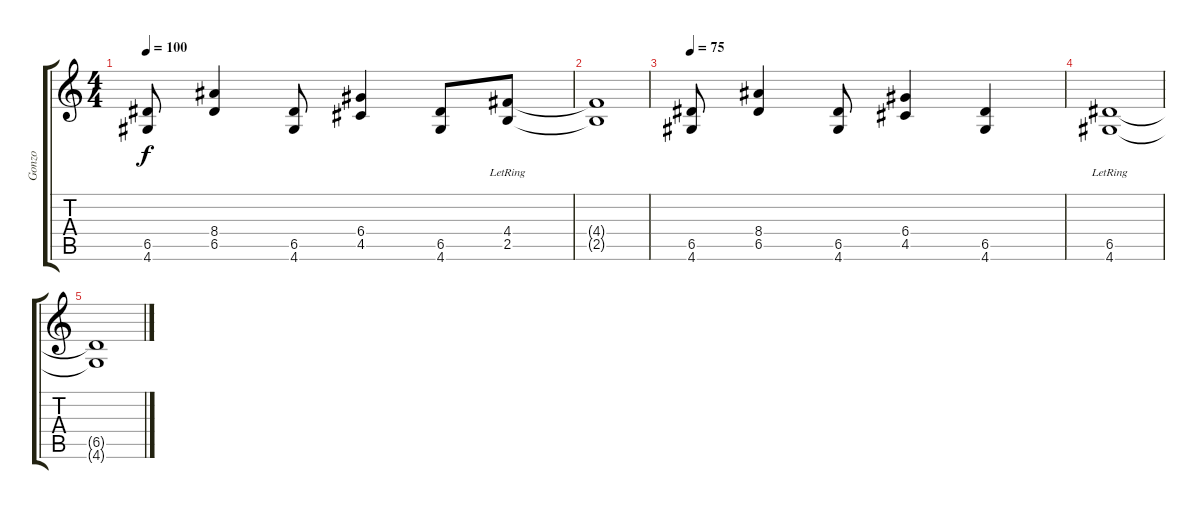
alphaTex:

\track ("Gonzo" "Gonzo") {instrument distortionguitar}
\staff {score tabs}
\tuning (E4 B3 G3 D3 A2 E2) {hide}
\ts (4 4)
\tempo 100
\clef g2
\ks c
(6.5 4.6).8{dy f} (8.4 6.5).4 (6.5 4.6).8 (6.4 4.5).4 (6.5 4.6).8 (4.4{lr} 2.5{lr}).8 |
(4.4{t} 2.5{t}).1 |
\tempo 75
(6.5 4.6).8 (8.4 6.5).4 (6.5 4.6).8 (6.4 4.5).4 (6.5 4.6).4 |
(6.5{lr} 4.6{lr}).1{volume 0} |
(6.5{t} 4.6{t}).1
